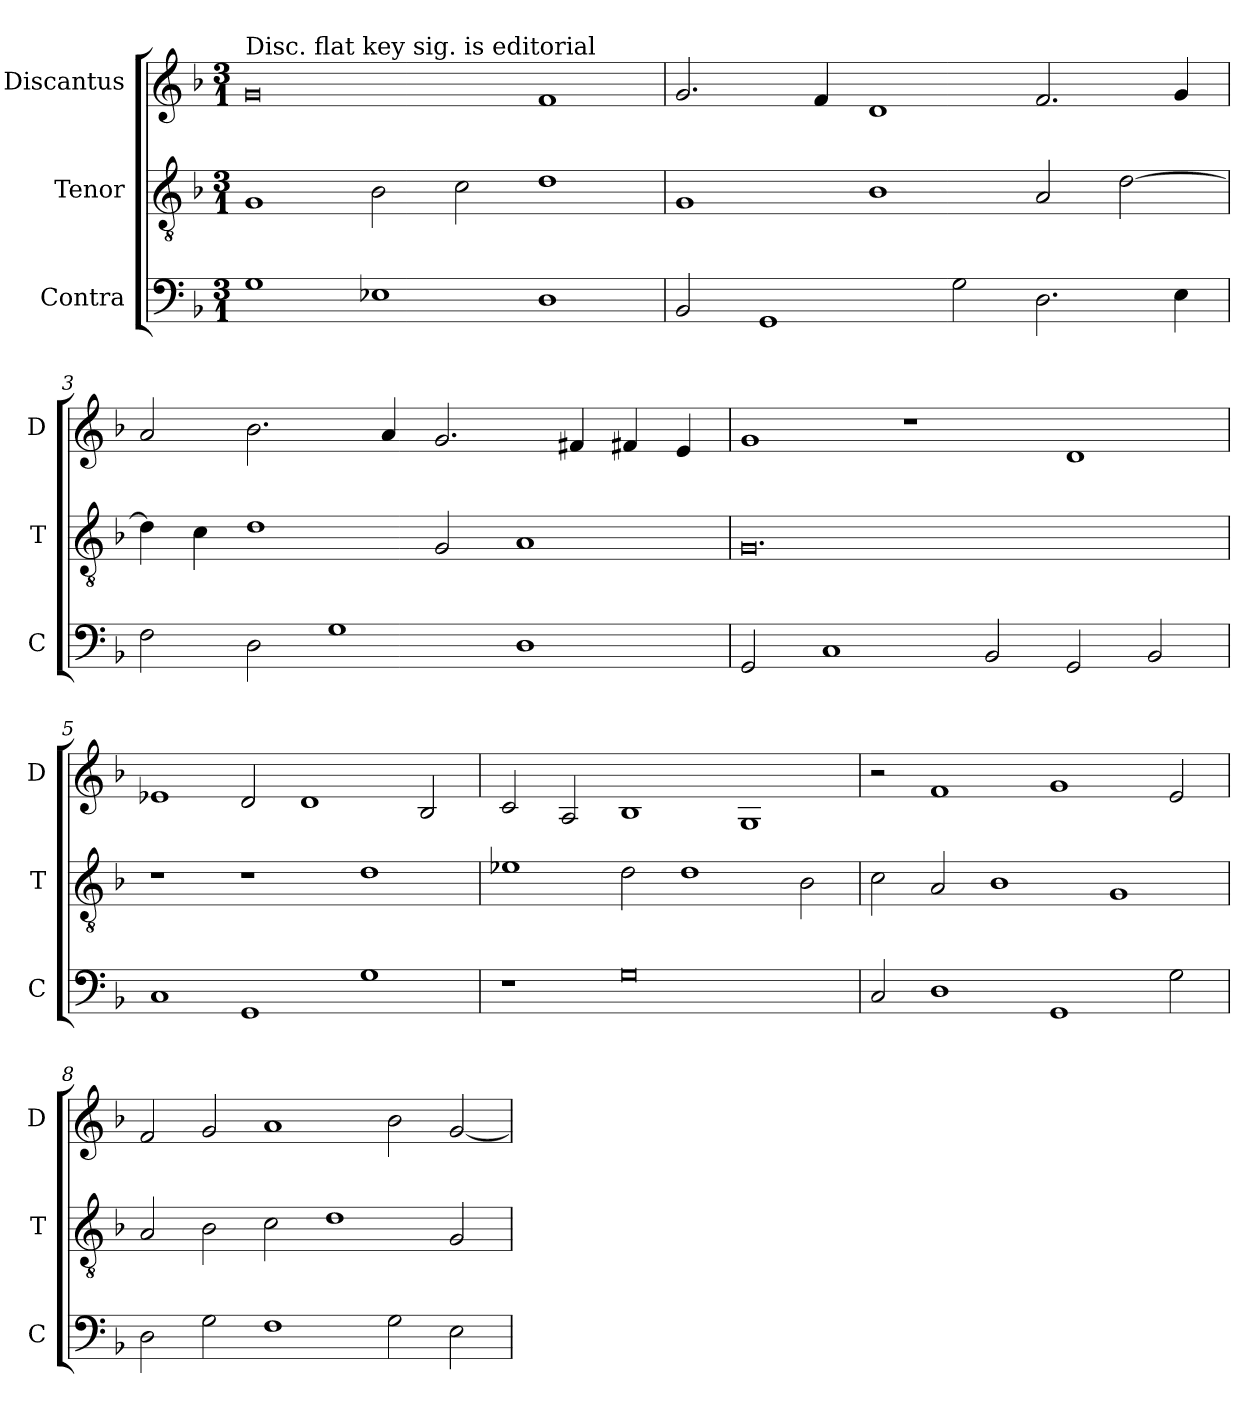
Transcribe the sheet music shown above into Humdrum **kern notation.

**kern	**kern	**kern
*part3	*part2	*part1
*staff3	*staff2	*staff1
*I"Contra	*I"Tenor	*I"Discantus
*I'C	*I'T	*I'D
*clefF4	*clefGv2	*clefG2
*k[b-]	*k[b-]	*k[b-]
*M3/1	*M3/1	*M3/1
=1	=1	=1
!	!	!LO:TX:a:t=Disc. flat key sig. is editorial
1G	1G	0g
1E-X	2B-	.
.	2c	.
1D	1d	1f
=2	=2	=2
2BB-	1G	2.g
1GG	.	.
.	.	4f
.	1B-	1d
2G	.	.
2.D	2A	2.f
.	[2d	.
4E	.	4g
=3	=3	=3
2F	4d]	2a
.	4c	.
2D	1d	2.b-
1G	.	.
.	.	4a
.	2G	2.g
1D	1A	.
.	.	4f#X
.	.	4f#X
.	.	4e
=4	=4	=4
2GG	0.G	1g
1C	.	.
.	.	1r
2BB-	.	.
2GG	.	1d
2BB-	.	.
=5	=5	=5
1C	1r	1e-X
1GG	1r	2d
.	.	1d
1G	1d	.
.	.	2B-
=6	=6	=6
1r	1e-X	2c
.	.	2A
0G	2d	1B-
.	1d	.
.	.	1G
.	2B-	.
=7	=7	=7
2C	2c	2r
1D	2A	1f
.	1B-	.
1GG	.	1g
.	1G	.
2G	.	2e
=8	=8	=8
2D	2A	2f
2G	2B-	2g
1F	2c	1a
.	1d	.
2G	.	2b-
2E	2G	[2g
=	=	=
*-	*-	*-
